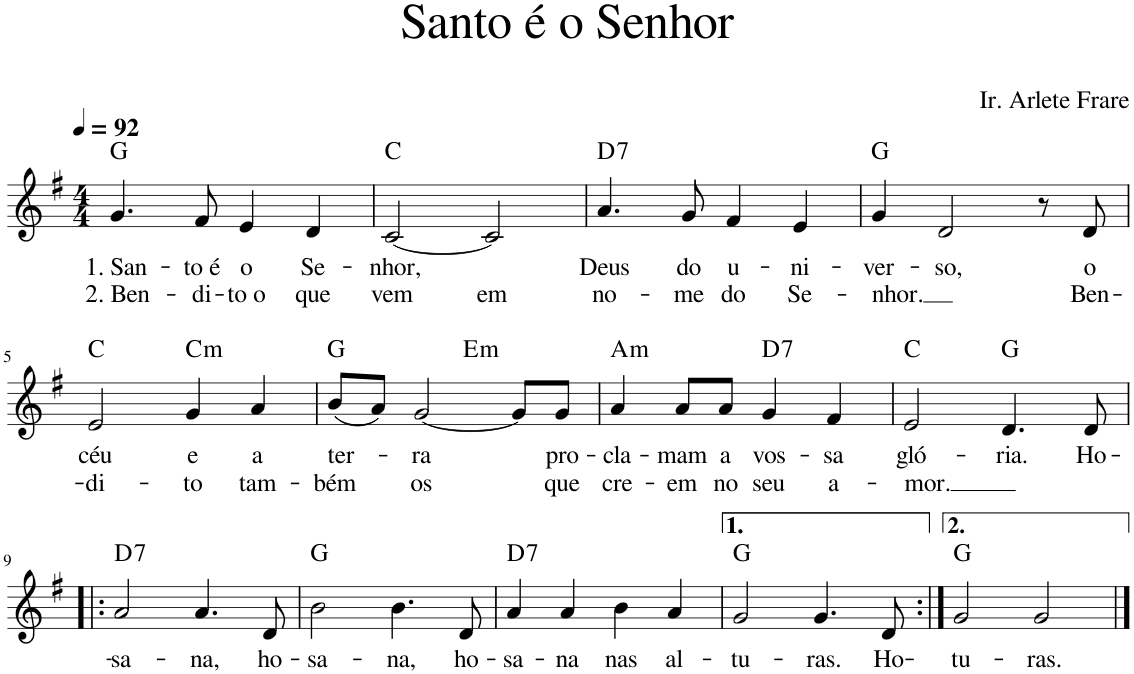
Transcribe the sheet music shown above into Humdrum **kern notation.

**kern	**text	**text	**harte
*part1	*part1	*part1	*part1
*staff1	*staff1	*staff1	*
*I"Voz	*	*	*
*I'Vo.	*	*	*
*clefG2	*	*	*
*k[f#]	*	*	*
*M4/4	*	*	*
*MM92	*	*	*
=1	=1	=1	=1
!	!LO:LY:b	!LO:LY:b	!
4.g/	1. San-	2. Ben-	G:maj
!	!LO:LY:b	!LO:LY:b	!
8f#/	-to é	-di-	.
!	!LO:LY:b	!LO:LY:b	!
4e/	o	-to o	.
!	!LO:LY:b	!LO:LY:b	!
4d/	Se-	que	.
=2	=2	=2	=2
!	!LO:LY:b	!LO:LY:b	!
[2c/	-nhor,	vem	C:maj
!	!	!LO:LY:b	!
2c/]	.	em	.
=3	=3	=3	=3
!	!LO:LY:b	!LO:LY:b	!LO:H:kt=7
4.a/	Deus	no-	D:7
!	!LO:LY:b	!LO:LY:b	!
8g/	do	-me	.
!	!LO:LY:b	!LO:LY:b	!
4f#/	u-	do	.
!	!LO:LY:b	!LO:LY:b	!
4e/	-ni-	Se-	.
=4	=4	=4	=4
!	!LO:LY:b	!LO:LY:b	!
4g/	-ver-	-nhor.	G:maj
!	!LO:LY:b	!	!
2d/	-so,	.	.
8r	.	.	.
!	!LO:LY:b	!LO:LY:b	!
8d/	o	Ben-	.
!!LO:LB:g=z
=5	=5	=5	=5
!	!LO:LY:b	!LO:LY:b	!
2e/	céu	-di-	C:maj
!	!LO:LY:b	!LO:LY:b	!LO:H:kt=m
4g/	e	-to	C:min
!	!LO:LY:b	!LO:LY:b	!
4a/	a	tam-	.
=6	=6	=6	=6
!	!LO:LY:b	!LO:LY:b	!
*^	*	*	*
(8b/L	2ryy	ter-	-bém	G:maj
8a/J)	.	.	.	.
!	!	!LO:LY:b	!LO:LY:b	!
[2g/	.	-ra	os	.
!	!	!	!	!LO:H:kt=m
.	2ryy	.	.	E:min
8g/L]	.	.	.	.
!	!	!LO:LY:b	!LO:LY:b	!
8g/J	.	pro-	que	.
=7	=7	=7	=7	=7
!	!	!LO:LY:b	!LO:LY:b	!LO:H:kt=m
*v	*v	*	*	*
4a/	-cla-	cre-	A:min
!	!LO:LY:b	!LO:LY:b	!
8a/L	-mam	-em	.
!	!LO:LY:b	!LO:LY:b	!
8a/J	a	no	.
!	!LO:LY:b	!LO:LY:b	!LO:H:kt=7
4g/	vos-	seu	D:7
!	!LO:LY:b	!LO:LY:b	!
4f#/	-sa	a-	.
=8	=8	=8	=8
!	!LO:LY:b	!LO:LY:b	!
2e/	gló-	-mor.	C:maj
!	!LO:LY:b	!	!
4.d/	-ria.	.	G:maj
!	!LO:LY:b	!	!
8d/	Ho-	.	.
!!LO:LB:g=z
=9!|:	=9!|:	=9!|:	=9!|:
!	!LO:LY:b	!	!LO:H:kt=7
2a/	-sa-	.	D:7
!	!LO:LY:b	!	!
4.a/	-na,	.	.
!	!LO:LY:b	!	!
8d/	ho-	.	.
=10	=10	=10	=10
!	!LO:LY:b	!	!
2b\	-sa-	.	G:maj
!	!LO:LY:b	!	!
4.b\	-na,	.	.
!	!LO:LY:b	!	!
8d/	ho-	.	.
=11	=11	=11	=11
!	!LO:LY:b	!	!LO:H:kt=7
4a/	-sa-	.	D:7
!	!LO:LY:b	!	!
4a/	-na	.	.
!	!LO:LY:b	!	!
4b\	nas	.	.
!	!LO:LY:b	!	!
4a/	al-	.	.
=12	=12	=12	=12
!	!LO:LY:b	!	!
2g/	-tu-	.	G:maj
!	!LO:LY:b	!	!
4.g/	-ras.	.	.
!	!LO:LY:b	!	!
8d/	Ho-	.	.
=13:|!	=13:|!	=13:|!	=13:|!
!	!LO:LY:b	!	!
2g/	-tu-	.	G:maj
!	!LO:LY:b	!	!
2g/	-ras.	.	.
==	==	==	==
*-	*-	*-	*-
